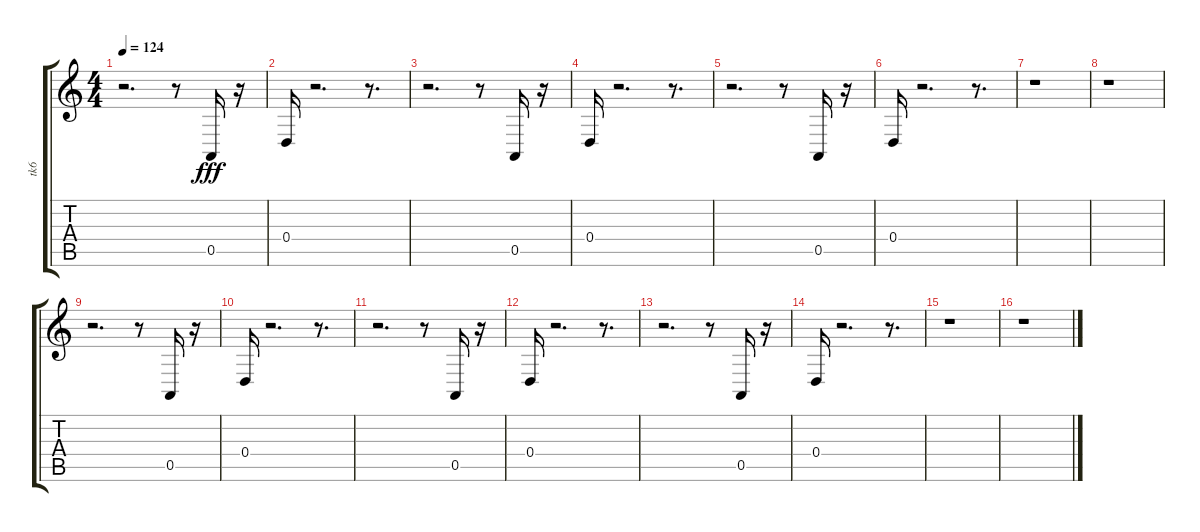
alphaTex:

\track ("tk6" "tk6") {instrument timpani}
\staff {score tabs}
\tuning (E4 B3 G3 D3 A2 E2) {hide}
\ts (4 4)
\tempo 124
\clef g2
\ks c
r.2{d dy fff} r.8 0.5.16{balance 4} r.16 |
0.4.16{balance 12} r.2{d} r.8{d} |
r.2{d} r.8 0.5.16{balance 4} r.16 |
0.4.16{balance 12} r.2{d} r.8{d} |
r.2{d} r.8 0.5.16{balance 4} r.16 |
0.4.16{balance 12} r.2{d} r.8{d} |
r.1 |
r.1 |
r.2{d} r.8 0.5.16{balance 4} r.16 |
0.4.16{balance 12} r.2{d} r.8{d} |
r.2{d} r.8 0.5.16{balance 4} r.16 |
0.4.16{balance 12} r.2{d} r.8{d} |
r.2{d} r.8 0.5.16{balance 4} r.16 |
0.4.16{balance 12} r.2{d} r.8{d} |
r.1 |
r.1
